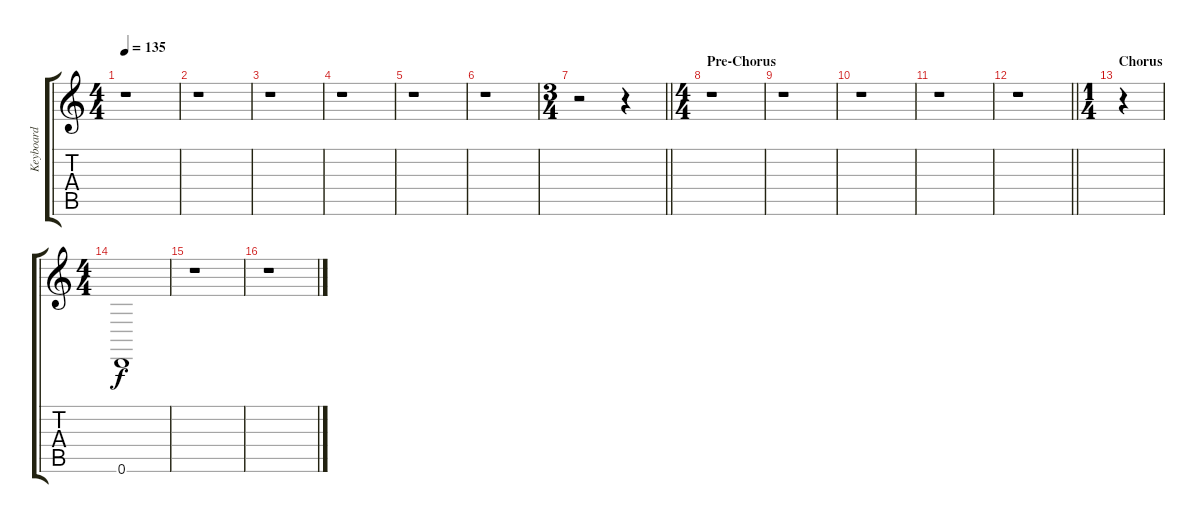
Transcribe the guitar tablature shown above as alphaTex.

\track ("Keyboard" "Keyboard") {instrument synthstrings1}
\staff {score tabs}
\tuning (E4 B3 G3 D3 A2 D2) {hide}
\ts (4 4)
\tempo 135
\clef g2
\ks c
r.1{dy f} |
r.1 |
r.1 |
r.1 |
r.1 |
r.1 |
\ts (3 4)
\barLineRight lightlight
r.2 r.4 |
\ts (4 4)
\section ("" "Pre-Chorus")
r.1 |
r.1 |
r.1 |
r.1 |
\barLineRight lightlight
r.1 |
\ts (1 4)
\section ("" "Chorus")
r.4 |
\ts (4 4)
0.6.1 |
r.1 |
r.1
